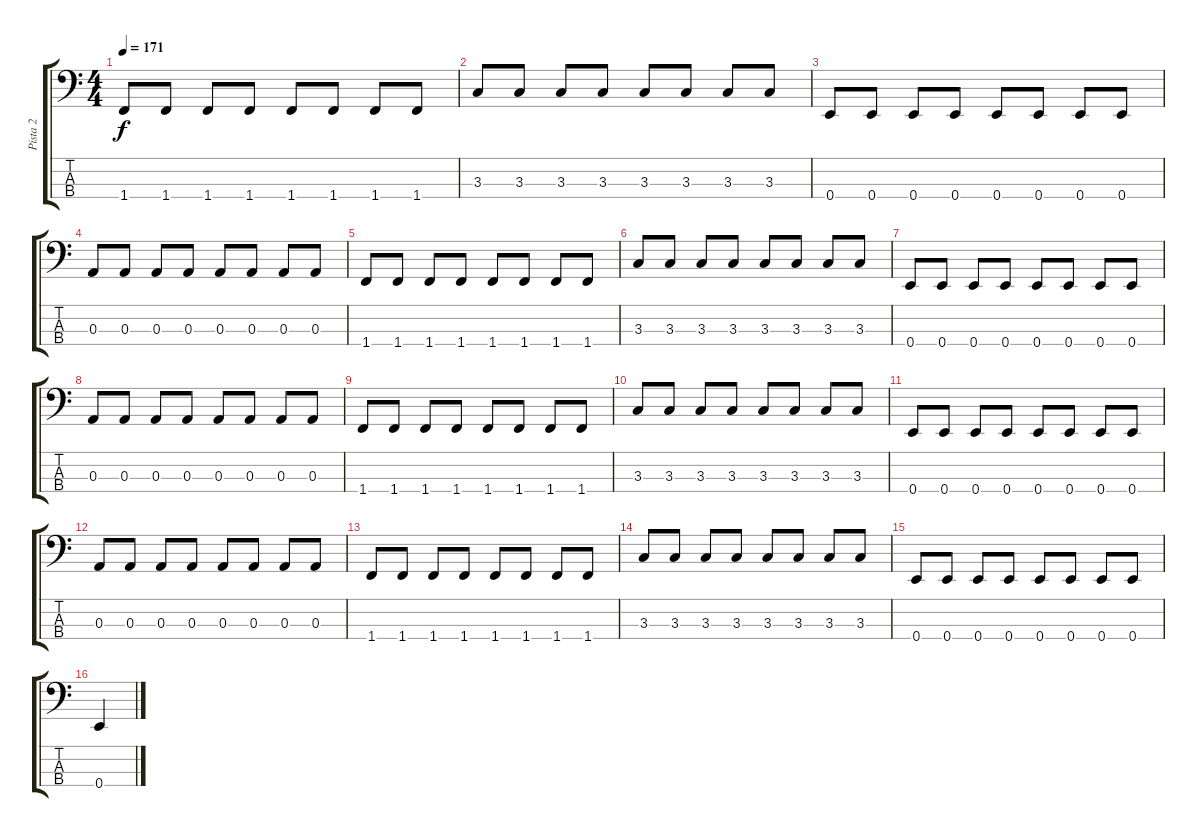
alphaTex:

\track ("Pista 2" "Pista 2") {instrument electricbassfinger}
\staff {score tabs}
\tuning (G2 D2 A1 E1) {hide}
\ts (4 4)
\tempo 171
\clef f4
\ks c
1.4.8{dy f} 1.4.8 1.4.8 1.4.8 1.4.8 1.4.8 1.4.8 1.4.8 |
3.3.8 3.3.8 3.3.8 3.3.8 3.3.8 3.3.8 3.3.8 3.3.8 |
0.4.8 0.4.8 0.4.8 0.4.8 0.4.8 0.4.8 0.4.8 0.4.8 |
0.3.8 0.3.8 0.3.8 0.3.8 0.3.8 0.3.8 0.3.8 0.3.8 |
1.4.8 1.4.8 1.4.8 1.4.8 1.4.8 1.4.8 1.4.8 1.4.8 |
3.3.8 3.3.8 3.3.8 3.3.8 3.3.8 3.3.8 3.3.8 3.3.8 |
0.4.8 0.4.8 0.4.8 0.4.8 0.4.8 0.4.8 0.4.8 0.4.8 |
0.3.8 0.3.8 0.3.8 0.3.8 0.3.8 0.3.8 0.3.8 0.3.8 |
1.4.8 1.4.8 1.4.8 1.4.8 1.4.8 1.4.8 1.4.8 1.4.8 |
3.3.8 3.3.8 3.3.8 3.3.8 3.3.8 3.3.8 3.3.8 3.3.8 |
0.4.8 0.4.8 0.4.8 0.4.8 0.4.8 0.4.8 0.4.8 0.4.8 |
0.3.8 0.3.8 0.3.8 0.3.8 0.3.8 0.3.8 0.3.8 0.3.8 |
1.4.8 1.4.8 1.4.8 1.4.8 1.4.8 1.4.8 1.4.8 1.4.8 |
3.3.8 3.3.8 3.3.8 3.3.8 3.3.8 3.3.8 3.3.8 3.3.8 |
0.4.8 0.4.8 0.4.8 0.4.8 0.4.8 0.4.8 0.4.8 0.4.8 |
0.4.4
